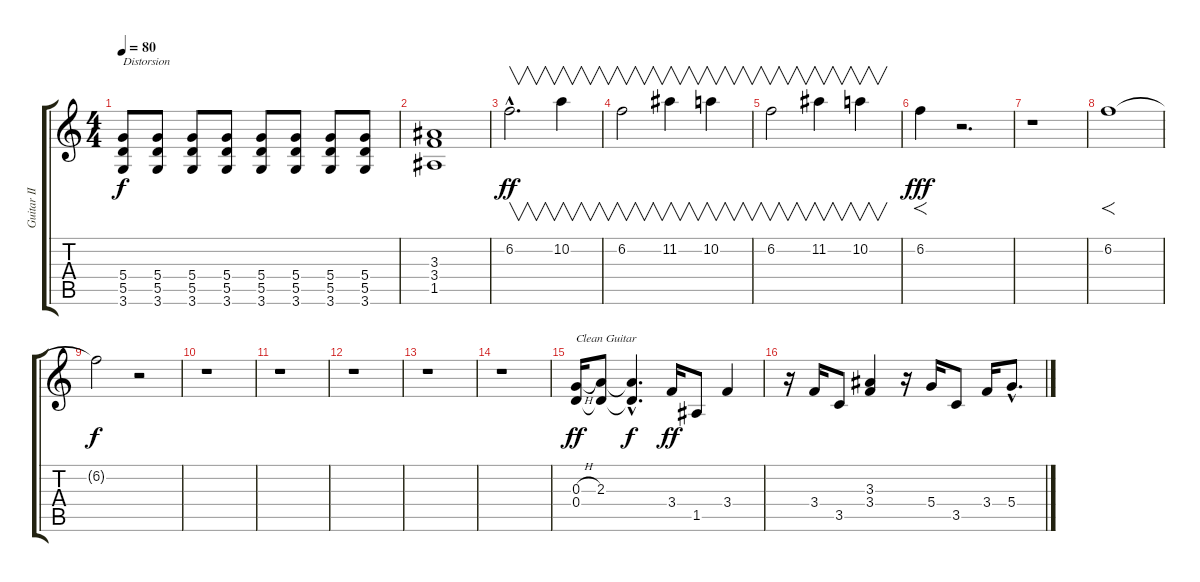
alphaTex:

\track ("Guitar II" "Guitar II") {instrument electricguitarmuted}
\staff {score tabs}
\tuning (E4 B3 G3 D3 A2 E2) {hide}
\ts (4 4)
\tempo 80
\clef g2
\ks c
(5.4 5.5 3.6).8{txt "Distorsion" dy f instrument distortionguitar} (5.4 5.5 3.6).8 (5.4 5.5 3.6).8 (5.4 5.5 3.6).8 (5.4 5.5 3.6).8 (5.4 5.5 3.6).8 (5.4 5.5 3.6).8 (5.4 5.5 3.6).8 |
(3.3 3.4 1.5).1 |
6.2{hac}.2{v d dy ff volume 16 balance 4 instrument distortionguitar} 10.2.4{v} |
6.2.2{v} 11.2.4{v} 10.2.4{v} |
6.2.2{v} 11.2.4{v} 10.2.4{v} |
6.2.4{f dy fff} r.2{d} |
r.1{balance 8} |
6.2.1{f} |
6.2{t}.2{dy f} r.2 |
r.1 |
r.1 |
r.1 |
r.1 |
r.1 |
(0.3{h} 0.4).16{txt "Clean Guitar" dy ff instrument electricguitarjazz} (2.3 0.4{t}).8 (2.3{hac t} 0.4{hac t}).4{d dy f} 3.4.16{dy ff} 1.5.8 3.4.4 |
r.16 3.4.16 3.5.8 (3.3 3.4).4 r.16 5.4.16 3.5.8 3.4.16 5.4{hac}.8{d}
